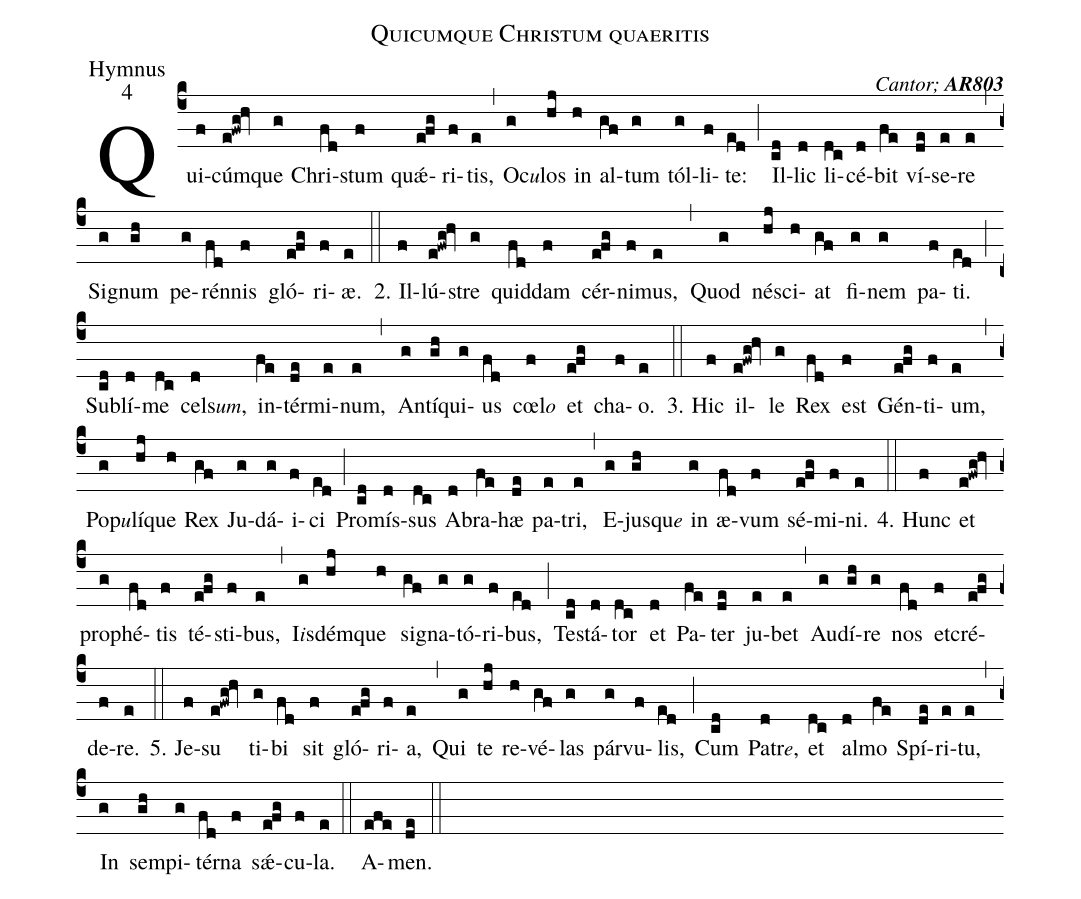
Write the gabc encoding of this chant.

name:Quicumque Christum quaeritis;
office-part:Hymnus;
mode:4;
commentary:{\itshape\mdseries  Cantor;\/} {\bfseries AR803};
%%
(c4) Qui(f)cúm(e!fwg!hv)que(g) Chri(fd)stum(f) quǽ(efg)ri(f)tis,(e) (,)
Oc<e>u</e>(g)los(hj) in(h) al(gf)tum(g) tól(g)li(f)te:(ed) (;)
Il(cd)lic(d) li(dc)cé(d)bit(fe) ví(de)se(e)re(e) (,)
Si(g)gnum(gh) pe(g)rén(fd)nis(f) gló(efg)ri(f)æ.(e) (::)
2. Il(f)lú(e!fwg!hv)stre(g) quid(fd)dam(f) cér(efg)ni(f)mus,(e) (,)
Quod(g) né(hj)sci(h)at(gf) fi(g)nem(g) pa(f)ti.(ed) (;)
Sub(cd)lí(d)me(dc) cels<e>um</e>,(d) in(fe)tér(de)mi(e)num,(e) (,)
An(g)tí(gh)qui(g)us(fd) cœl<e>o</e>(f) et(efg) cha(f)o.(e) (::)

3. Hic(f) il(e!fwg!hv)le(g) Rex(fd) est(f) Gén(efg)ti(f)um,(e) (,)
Pop<e>u</e>(g)lí(hj)que(h) Rex(gf) Ju(g)dá(g)i(f)ci(ed) (;)
Pro(cd)mís(d)sus(dc) A(d)bra(fe)hæ(de) pa(e)tri,(e) (,)
E(g)jusqu<e>e</e>(gh) in(g) æ(fd)vum(f) sé(efg)mi(f)ni.(e) (::)

4. Hunc(f) et(e!fwg!hv) pro(g)phé(fd)tis(f) té(efg)sti(f)bus,(e) (,)
I<e>i</e>s(g)dém(hj)que(h) si(gf)gna(g)tó(g)ri(f)bus,(ed) (;)
Te(cd)stá(d)tor(dc) et(d) Pa(fe)ter(de) ju(e)bet(e) (,)
Au(g)dí(gh)re(g) nos(fd) et(f)cré(efg)de(f)re.(e) (::)

5. Je(f)su(e!fwg!hv) ti(g)bi(fd) sit(f) gló(efg)ri(f)a,(e) (,)
Qui(g) te(hj) re(h)vé(gf)las(g) pár(g)vu(f)lis,(ed) (;)
Cum(cd) Patr<e>e</e>,(d) et(dc) al(d)mo(fe) Spí(de)ri(e)tu,(e) (,)
In(g) sem(gh)pi(g)tér(fd)na(f) sǽ(efg)cu(f)la.(e) (::)
A(efe)men.(de) (::)
